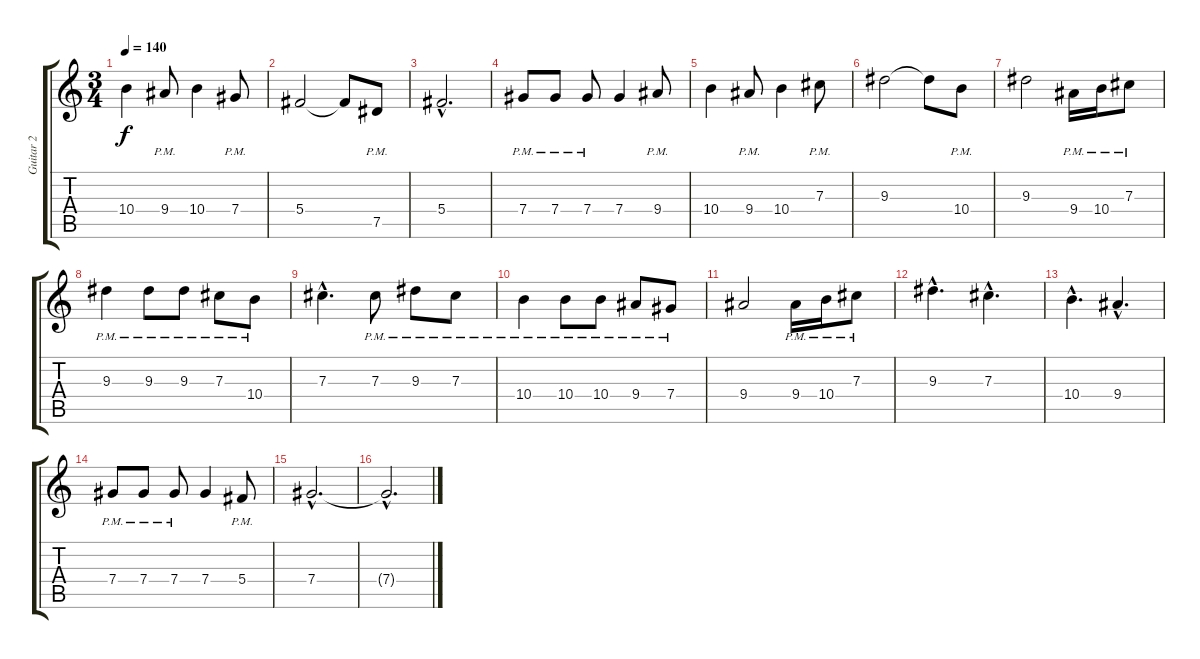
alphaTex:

\track ("Guitar 2" "Guitar 2") {instrument overdrivenguitar}
\staff {score tabs}
\tuning (Eb4 Bb3 Gb3 Db3 Ab2 Eb2) {hide}
\ts (3 4)
\tempo 140
\clef g2
\ks c
10.4.4{dy f} 9.4{pm}.8 10.4.4 7.4{pm}.8 |
5.4.2 5.4{t}.8 7.5{pm}.8 |
5.4{hac}.2{d} |
7.4{pm}.8 7.4{pm}.8 7.4{pm}.8 7.4.4 9.4{pm}.8 |
10.4.4 9.4{pm}.8 10.4.4 7.3{pm}.8 |
9.3.2 9.3{t}.8 10.4{pm}.8 |
9.3.2 9.4{pm}.16 10.4{pm}.16 7.3{pm}.8 |
9.3{pm}.4 9.3{pm}.8 9.3{pm}.8 7.3{pm}.8 10.4{pm}.8 |
7.3{hac}.4{d} 7.3{pm}.8 9.3{pm}.8 7.3{pm}.8 |
10.4{pm}.4 10.4{pm}.8 10.4{pm}.8 9.4{pm}.8 7.4{pm}.8 |
9.4.2 9.4{pm}.16 10.4{pm}.16 7.3{pm}.8 |
9.3{hac}.4{d} 7.3{hac}.4{d} |
10.4{hac}.4{d} 9.4{hac}.4{d} |
7.4{pm}.8 7.4{pm}.8 7.4{pm}.8 7.4.4 5.4{pm}.8 |
7.4{hac}.2{d} |
7.4{hac t}.2{d}
